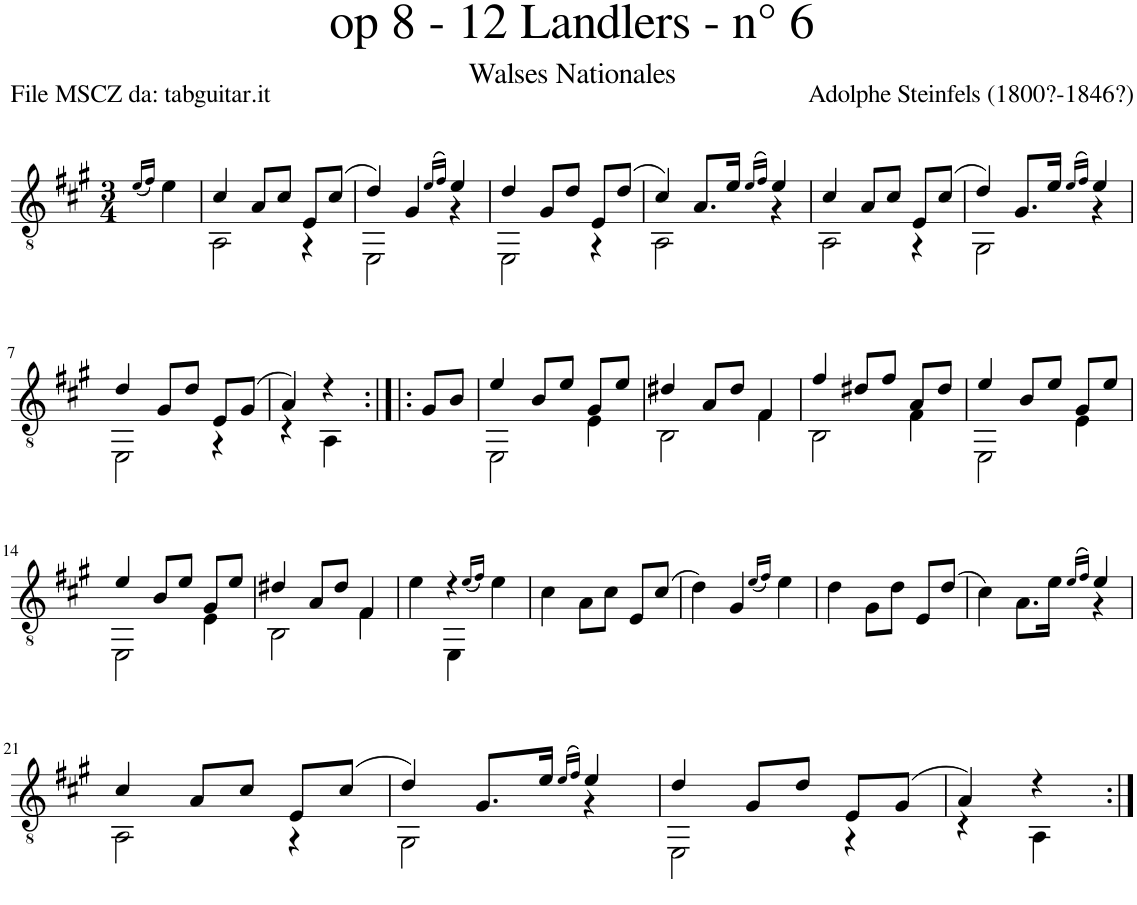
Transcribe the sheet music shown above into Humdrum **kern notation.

**kern
*part1
*staff1
*I"Guitar
*I'Guit.
*clefGv2
*k[f#c#g#]
*M3/4
=
(16qe/LL
16qf#/JJ)
4e\
=1
*^
4c#/	2AA\
8A/L	.
8c#/J	.
8E/L	4r
(8c#/J	.
=2	=2
4d/)	2EE\
4G#/	.
(16qe/LL	.
16qf#/JJ)	.
4e/	4r
=3	=3
4d/	2EE\
8G#/L	.
8d/J	.
8E/L	4r
(8d/J	.
=4	=4
4c#/)	2AA\
8.A/L	.
16e/Jk	.
(16qe/LL	.
16qf#/JJ)	.
4e/	4r
=5	=5
4c#/	2AA\
8A/L	.
8c#/J	.
8E/L	4r
(8c#/J	.
=6	=6
4d/)	2GG#\
8.G#/L	.
16e/Jk	.
(16qe/LL	.
16qf#/JJ)	.
4e/	4r
!!LO:LB:g=z	!!
=7	=7
4d/	2EE\
8G#/L	.
8d/J	.
8E/L	4r
(8G#/J	.
=8	=8
4A/)	4r
4r	4AA\
*v	*v
=9:|!|:
8G#/L
8B/J
=10
*^
4e/	2EE\
8B/L	.
8e/J	.
8G#/L	4E\
8e/J	.
=11	=11
4d#X/	2BB\
8A/L	.
8d#/J	.
4F#/	4F#\
=12	=12
4f#/	2BB\
8d#X/L	.
8f#/J	.
8A/L	4F#\
8d#/J	.
=13	=13
4e/	2EE\
8B/L	.
8e/J	.
8G#/L	4E\
8e/J	.
!!LO:LB:g=z	!!
=14	=14
4e/	2EE\
8B/L	.
8e/J	.
8G#/L	4E\
8e/J	.
=15	=15
4d#X/	2BB\
8A/L	.
8d#/J	.
4F#/	4F#\
=16	=16
4e\	4ryy
4r	4EE\
(16qe/LL	.
16qf#/JJ)	.
4e\	4ryy
*v	*v
=17
4c#\
8A\L
8c#\J
8E/L
(8c#/J
=18
4d\)
4G#/
(16qe/LL
16qf#/JJ)
4e\
=19
4d\
8G#\L
8d\J
8E/L
(8d/J
=20
*^
4c#\)	2ryy
8.A\L	.
16e\Jk	.
(16qe/LL	.
16qf#/JJ)	.
4e/	4r
!!LO:LB:g=z	!!
=21	=21
4c#/	2AA\
8A/L	.
8c#/J	.
8E/L	4r
(8c#/J	.
=22	=22
4d/)	2GG#\
8.G#/L	.
16e/Jk	.
(16qe/LL	.
16qf#/JJ)	.
4e/	4r
=23	=23
4d/	2EE\
8G#/L	.
8d/J	.
8E/L	4r
(8G#/J	.
=24	=24
4A/)	4r
4r	4AA\
*v	*v
=:|!
*-
